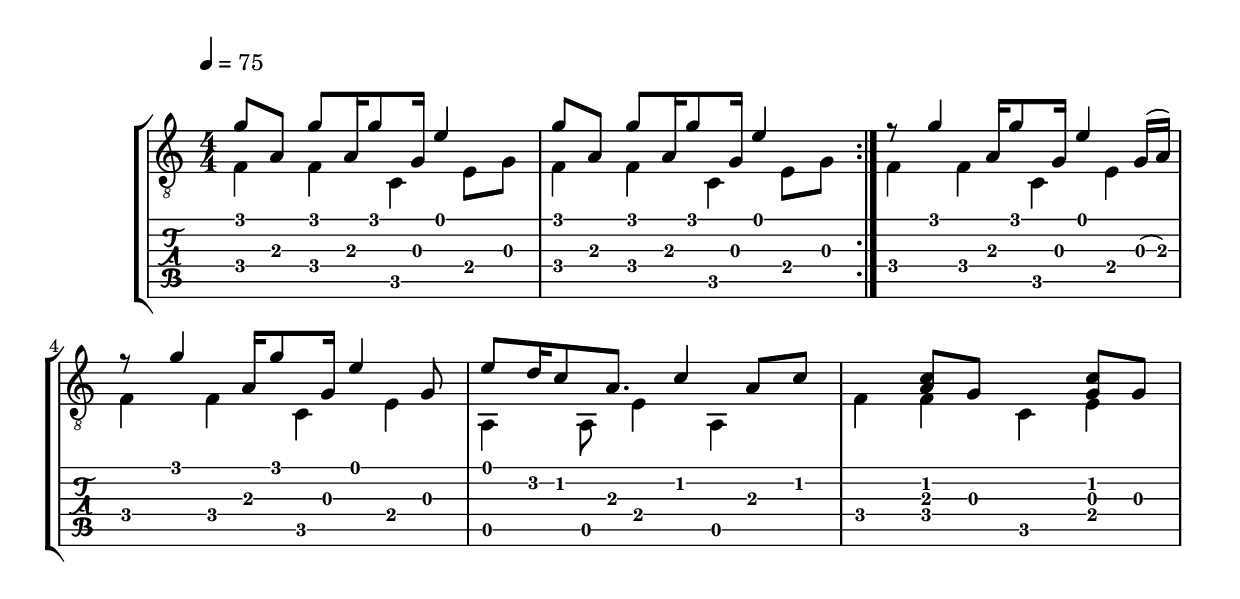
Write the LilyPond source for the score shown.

\version "2.12.3"
\include "english.ly"

\header { }

tBarIntro = { <g'\1>8 <a\3>8 <g'\1>8 <a\3>16 <g'\1>8 <g\3>16 <e'\1>4 \skip 8 }
bBarIntro = { <f\4>4 <f\4>4 <c\5>4  <e\4>8 <g\3>8  }

tBarYouveGot = { r8 <g'\1>4 <a\3>16 <g'\1>8 <g\3>16 <e'\1>4 <g\3>16( <a\3>16) }
bBarYouveGot = { <f\4>4 <f\4>4 <c\5>4 <e\4>4  }

tBarWhatYouWant = { r8 <g'\1>4 <a\3>16 <g'\1>8 <g\3>16 <e'\1>4 <g\3>8 }
bBarWhatYouWant = { <f\4>4 <f\4>4 <c\5>4 <e\4>4  }

tBarWhenYouFirst = { <e'\1>8 <d'\2>16 <c'\2>8 <a\3>8. <c'\2>4 <a\3>8 <c'\2>8 }
bBarWhenYouFirst = { <a,\5>4 <a,\5>8 <e\4>4 <a,\5>4 \skip 8  }

tBarBeganIt = { \skip 4 <a\3 c'\2 >8 <g\3>8 \skip 4 <g\3 c'\2 >8 <g\3>8  }
bBarBeganIt = { <f\4>4 <f\4>4 <c\5>4 <e\4>4 }

tIntro = { \repeat volta 2 { \tBarIntro \tBarIntro } }
tLineOne = { \tBarYouveGot \tBarWhatYouWant \tBarWhenYouFirst \tBarBeganIt }

bIntro = { \repeat volta 2 { \bBarIntro \bBarIntro } }
bLineOne = { \bBarYouveGot \bBarWhatYouWant \bBarWhenYouFirst \bBarBeganIt }

treble = {
  \transposition d''
  \tIntro
  \tLineOne
}

bass = {
  \transposition d'
  \bIntro
  \bLineOne
}

\score {
  \new StaffGroup <<
    \new Staff <<
      \tempo 4 = 75
      \clef "treble_8"
      \new Voice {
        \voiceOne
        \treble
      }
      \new Voice {
        \voiceTwo
        \bass
      }
    >>

    \new TabStaff <<
      \new TabVoice {
        \slurUp
        \treble
      }
      \new TabVoice {
        \slurUp
        \bass
      }
    >>
  >>

  \layout {
    \context { \Staff
      \override TimeSignature #'style = #'numbered
      \override StringNumber #'transparent = ##t
    }
    \context { \TabStaff
      \override TimeSignature #'style = #'numbered
    }
    \context { \TabVoice
      \remove Dots_engraver
      \remove Stem_engraver
      \remove Rest_engraver
    }
  }
}

showLastLength = R1*2 % Enable to play only last two measures
\score {
  \new Staff \with {midiInstrument = #"acoustic guitar (nylon)"} <<
    \tempo 4 = 75
    \clef "treble_8"

    \new Voice {
      \unfoldRepeats {
        \treble
      }
    }
    \new Voice {
      \unfoldRepeats {
        \bass
      }
    }
  >>

  \midi {}
}
